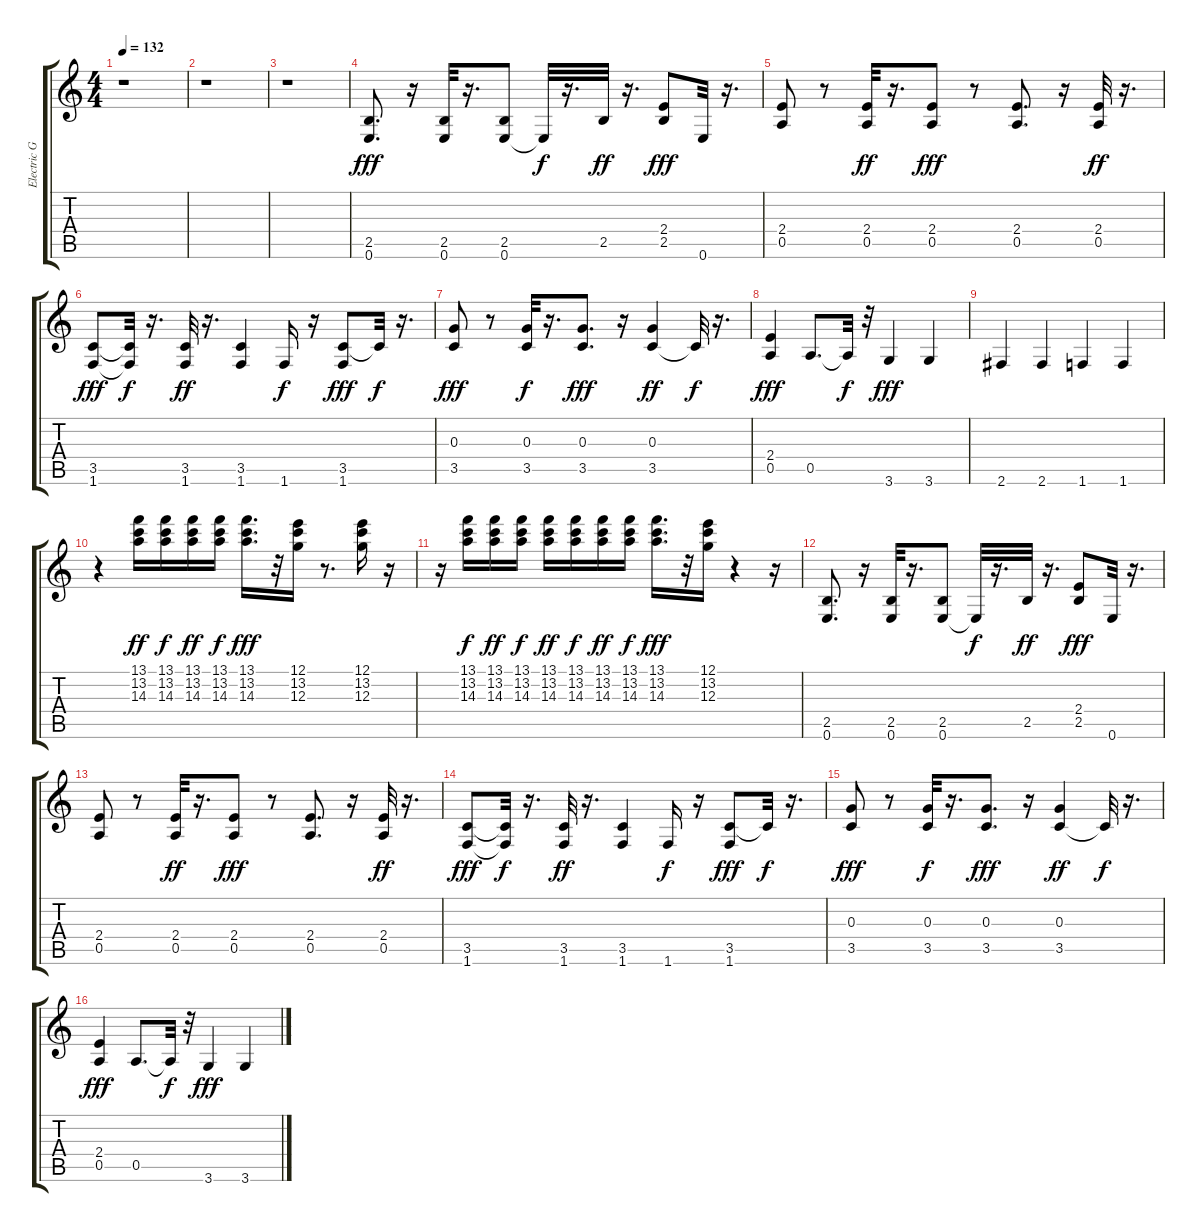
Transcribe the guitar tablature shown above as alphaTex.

\track ("Electric Guitar" "Electric G") {instrument distortionguitar}
\staff {score tabs}
\tuning (E4 B3 G3 D3 A2 E2) {hide}
\ts (4 4)
\tempo 132
\clef g2
\ks c
r.1{dy f} |
r.1 |
r.1 |
(2.5 0.6).8{d dy fff} r.16 (2.5 0.6).32 r.16{d} (2.5 0.6).8 0.6{t}.32{dy f} r.16{d} 2.5.32{dy ff} r.16{d} (2.4 2.5).8{dy fff} 0.6.32 r.16{d} |
(2.4 0.5).8 r.8 (2.4 0.5).32{dy ff} r.16{d} (2.4 0.5).8{dy fff} r.8 (2.4 0.5).8{d} r.16 (2.4 0.5).32{dy ff} r.16{d} |
(3.5 1.6).8{dy fff} (3.5{t} 1.6{t}).32{dy f} r.16{d} (3.5 1.6).32{dy ff} r.16{d} (3.5 1.6).4 1.6.16{dy f} r.16 (3.5 1.6).8{dy fff} 3.5{t}.32{dy f} r.16{d} |
(0.3 3.5).8{dy fff} r.8 (0.3 3.5).32{dy f} r.16{d} (0.3 3.5).8{d dy fff} r.16 (0.3 3.5).4{dy ff} 3.5{t}.32{dy f} r.16{d} |
(2.4 0.5).4{dy fff} 0.5.8{d} 0.5{t}.32{dy f} r.32 3.6.4{dy fff} 3.6.4 |
2.6.4 2.6.4 1.6.4 1.6.4 |
r.4 (13.1 13.2 14.3).16{dy ff} (13.1 13.2 14.3).16{dy f} (13.1 13.2 14.3).16{dy ff} (13.1 13.2 14.3).16{dy f} (13.1 13.2 14.3).16{d dy fff} r.32 (12.1 13.2 12.3).16 r.8{d} (12.1 13.2 12.3).16 r.16 |
r.16 (13.1 13.2 14.3).16{dy f} (13.1 13.2 14.3).16{dy ff} (13.1 13.2 14.3).16{dy f} (13.1 13.2 14.3).16{dy ff} (13.1 13.2 14.3).16{dy f} (13.1 13.2 14.3).16{dy ff} (13.1 13.2 14.3).16{dy f} (13.1 13.2 14.3).16{d dy fff} r.32 (12.1 13.2 12.3).16 r.4 r.16 |
(2.5 0.6).8{d} r.16 (2.5 0.6).32 r.16{d} (2.5 0.6).8 0.6{t}.32{dy f} r.16{d} 2.5.32{dy ff} r.16{d} (2.4 2.5).8{dy fff} 0.6.32 r.16{d} |
(2.4 0.5).8 r.8 (2.4 0.5).32{dy ff} r.16{d} (2.4 0.5).8{dy fff} r.8 (2.4 0.5).8{d} r.16 (2.4 0.5).32{dy ff} r.16{d} |
(3.5 1.6).8{dy fff} (3.5{t} 1.6{t}).32{dy f} r.16{d} (3.5 1.6).32{dy ff} r.16{d} (3.5 1.6).4 1.6.16{dy f} r.16 (3.5 1.6).8{dy fff} 3.5{t}.32{dy f} r.16{d} |
(0.3 3.5).8{dy fff} r.8 (0.3 3.5).32{dy f} r.16{d} (0.3 3.5).8{d dy fff} r.16 (0.3 3.5).4{dy ff} 3.5{t}.32{dy f} r.16{d} |
(2.4 0.5).4{dy fff} 0.5.8{d} 0.5{t}.32{dy f} r.32 3.6.4{dy fff} 3.6.4
